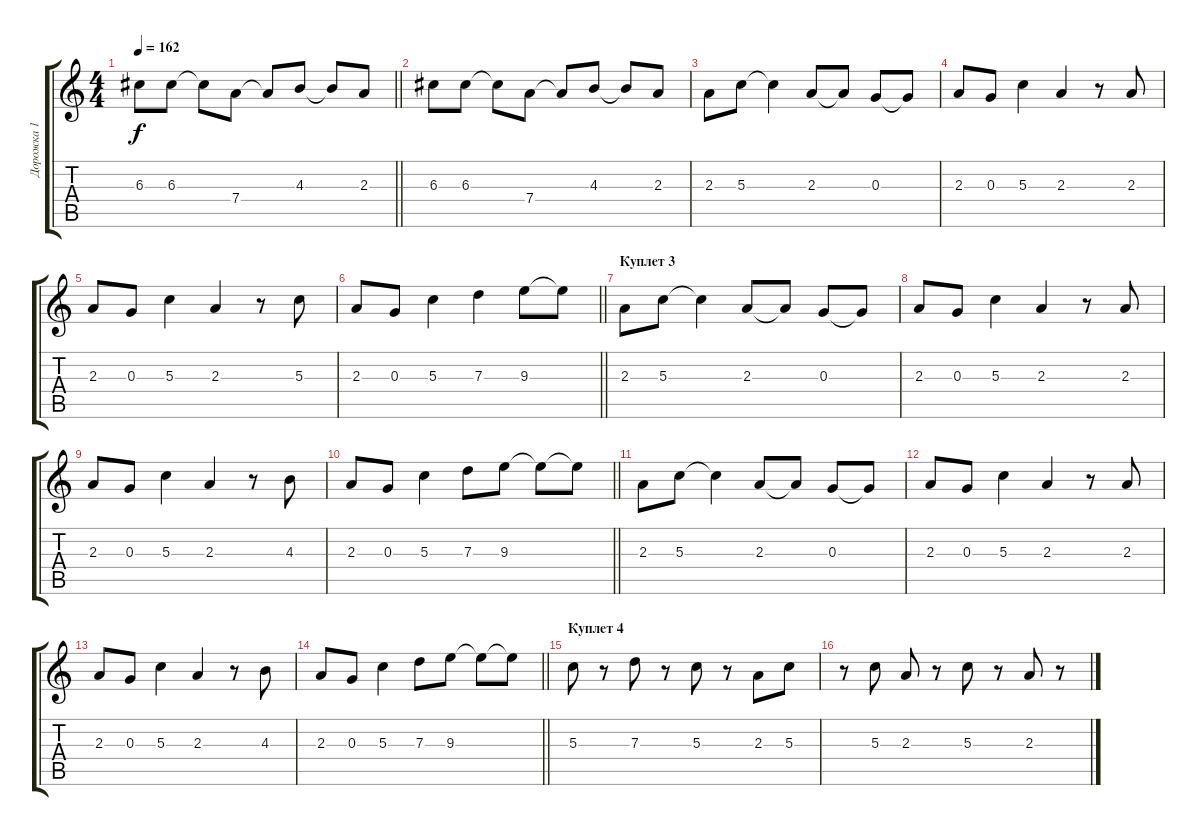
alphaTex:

\track ("Дорожка 1" "Дорожка 1") {instrument overdrivenguitar}
\staff {score tabs}
\tuning (E4 B3 G3 D3 A2 E2) {hide}
\ts (4 4)
\tempo 162
\clef g2
\barLineRight lightlight
\ks c
6.3.8{dy f} 6.3.8 6.3{t}.8 7.4.8 7.4{t}.8 4.3.8 4.3{t}.8 2.3.8 |
6.3.8 6.3.8 6.3{t}.8 7.4.8 7.4{t}.8 4.3.8 4.3{t}.8 2.3.8 |
2.3.8 5.3.8 5.3{t}.4 2.3.8 2.3{t}.8 0.3.8 0.3{t}.8 |
2.3.8 0.3.8 5.3.4 2.3.4 r.8 2.3.8 |
2.3.8 0.3.8 5.3.4 2.3.4 r.8 5.3.8 |
\barLineRight lightlight
2.3.8 0.3.8 5.3.4 7.3.4 9.3.8 9.3{t}.8 |
\section ("" "Куплет 3")
2.3.8 5.3.8 5.3{t}.4 2.3.8 2.3{t}.8 0.3.8 0.3{t}.8 |
2.3.8 0.3.8 5.3.4 2.3.4 r.8 2.3.8 |
2.3.8 0.3.8 5.3.4 2.3.4 r.8 4.3.8 |
\barLineRight lightlight
2.3.8 0.3.8 5.3.4 7.3.8 9.3.8 9.3{t}.8 9.3{t}.8 |
2.3.8 5.3.8 5.3{t}.4 2.3.8 2.3{t}.8 0.3.8 0.3{t}.8 |
2.3.8 0.3.8 5.3.4 2.3.4 r.8 2.3.8 |
2.3.8 0.3.8 5.3.4 2.3.4 r.8 4.3.8 |
\barLineRight lightlight
2.3.8 0.3.8 5.3.4 7.3.8 9.3.8 9.3{t}.8 9.3{t}.8 |
\section ("" "Куплет 4")
5.3.8 r.8 7.3.8 r.8 5.3.8 r.8 2.3.8 5.3.8 |
r.8 5.3.8 2.3.8 r.8 5.3.8 r.8 2.3.8 r.8
